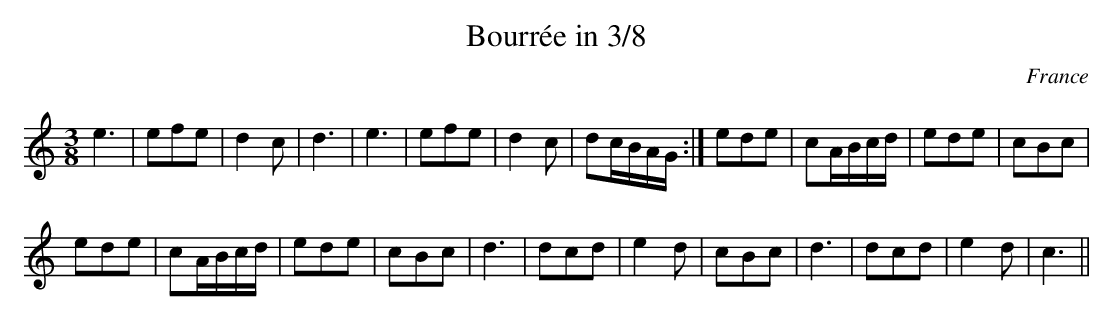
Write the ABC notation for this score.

X:1
T:Bourrée in 3/8
L:1/8
M:3/8
O:France
K:C major
e3 |efe |d2c |d3 |e3 |efe |d2c |dc/B/A/G/:|\
ede | cA/B/c/d/| ede | cBc |
ede | cA/B/c/d/| ede | cBc | \
d3 | dcd | e2d | cBc | d3 | dcd | e2d | c3 ||
